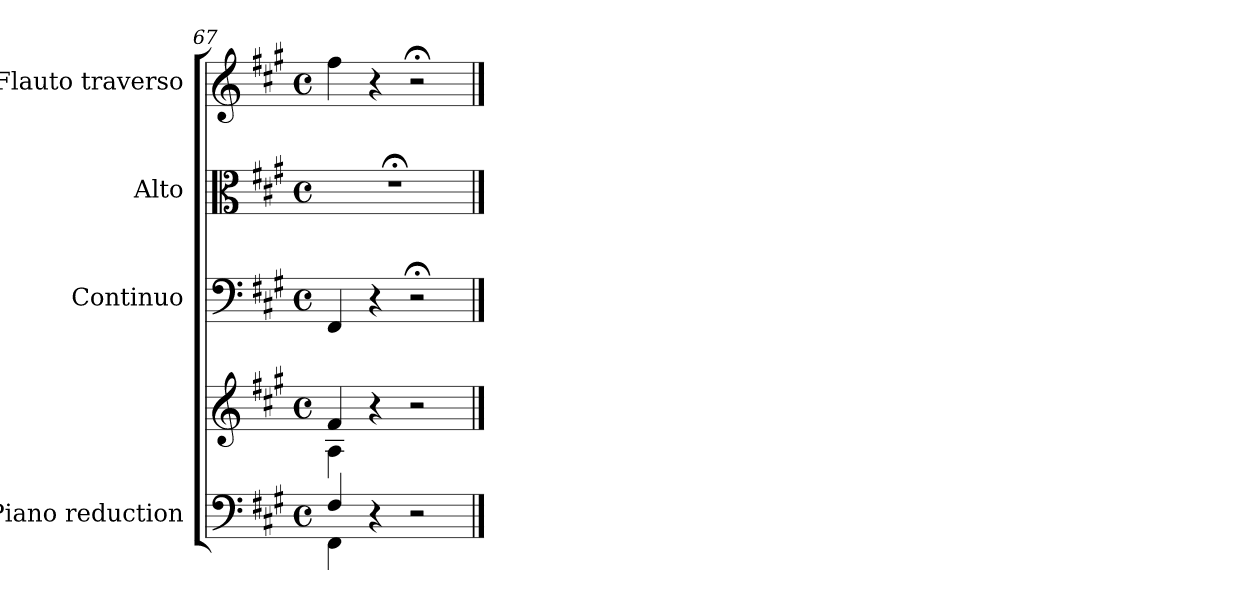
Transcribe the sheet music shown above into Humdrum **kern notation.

**kern	**kern	**kern	**kern	**kern
*part4	*part4	*part3	*part2	*part1
*staff5	*staff4	*staff3	*staff2	*staff1
*I"Piano reduction	*	*I"Continuo	*I"Alto	*I"Flauto traverso
*I'Pno	*	*	*	*I'Fl
*clefF4	*clefG2	*clefF4	*clefC3	*clefG2
*k[f#c#g#]	*k[f#c#g#]	*k[f#c#g#]	*k[f#c#g#]	*k[f#c#g#]
*M4/4	*M4/4	*M4/4	*M4/4	*M4/4
*met(c)	*met(c)	*met(c)	*met(c)	*met(c)
=67	=67	=67	=67	=67
*^	*^	*	*	*
4F#/	4FF#\	4f#/	4A\	4FF#/	1r;<	4ff#\
4r	4ryy	4r	4ryy	4r	.	4r
2r	2ryy	2r	2ryy	2r;<	.	2r;<
*v	*v	*	*	*	*	*
*	*v	*v	*	*	*
==	==	==	==	==
*-	*-	*-	*-	*-
